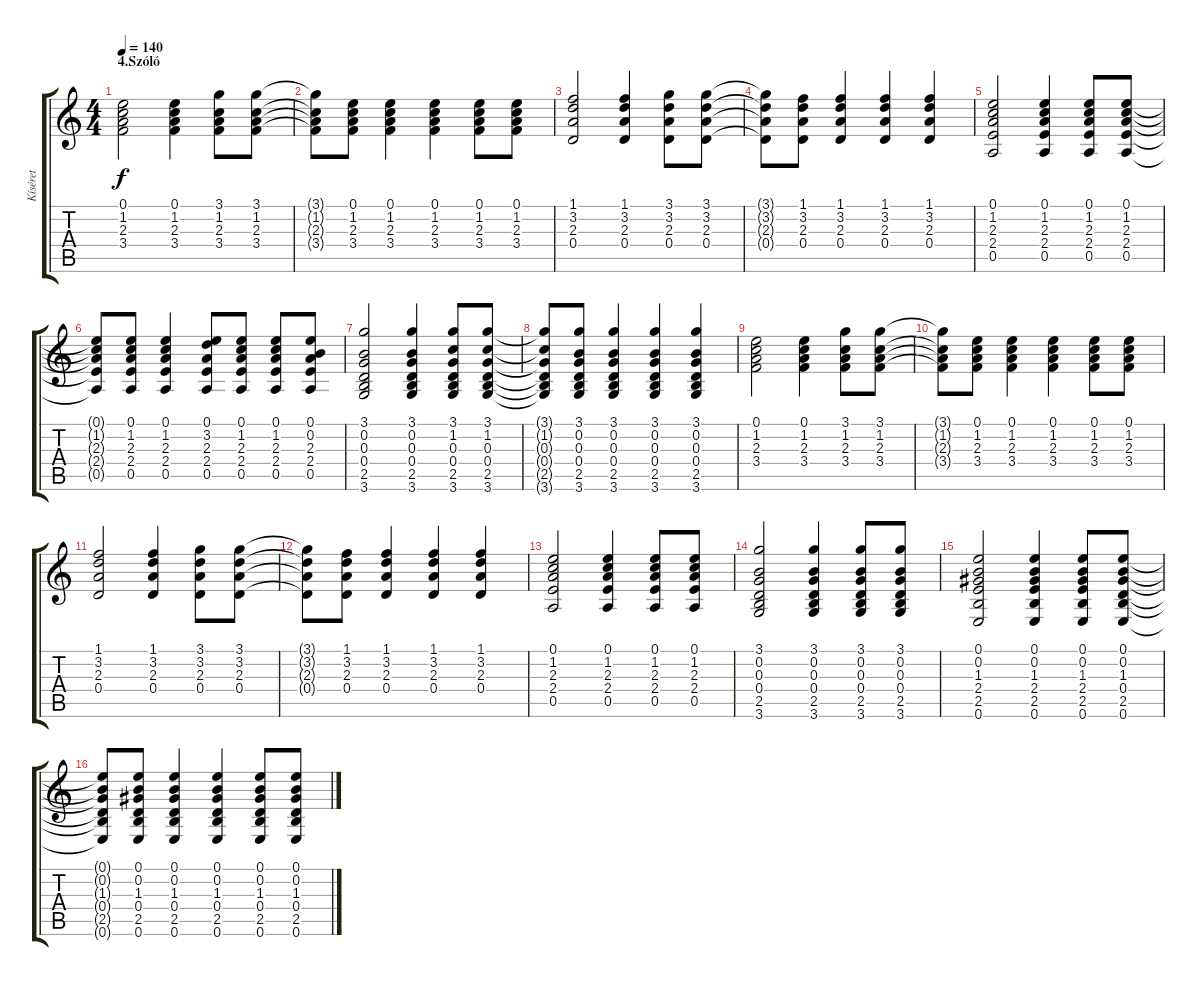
\track ("Kíséret" "Kíséret") {instrument acousticguitarsteel}
\staff {score tabs}
\tuning (E4 B3 G3 D3 A2 E2) {hide}
\ts (4 4)
\section ("" "4.Szóló")
\tempo 140
\clef g2
\ks c
(0.1 1.2 2.3 3.4).2{dy f} (0.1 1.2 2.3 3.4).4 (3.1 1.2 2.3 3.4).8 (3.1 1.2 2.3 3.4).8 |
(3.1{t} 1.2{t} 2.3{t} 3.4{t}).8 (0.1 1.2 2.3 3.4).8 (0.1 1.2 2.3 3.4).4 (0.1 1.2 2.3 3.4).4 (0.1 1.2 2.3 3.4).8 (0.1 1.2 2.3 3.4).8 |
(1.1 3.2 2.3 0.4).2 (1.1 3.2 2.3 0.4).4 (3.1 3.2 2.3 0.4).8 (3.1 3.2 2.3 0.4).8 |
(3.1{t} 3.2{t} 2.3{t} 0.4{t}).8 (1.1 3.2 2.3 0.4).8 (1.1 3.2 2.3 0.4).4 (1.1 3.2 2.3 0.4).4 (1.1 3.2 2.3 0.4).4 |
(0.1 1.2 2.3 2.4 0.5).2 (0.1 1.2 2.3 2.4 0.5).4 (0.1 1.2 2.3 2.4 0.5).8 (0.1 1.2 2.3 2.4 0.5).8 |
(0.1{t} 1.2{t} 2.3{t} 2.4{t} 0.5{t}).8 (0.1 1.2 2.3 2.4 0.5).8 (0.1 1.2 2.3 2.4 0.5).4 (0.1 3.2 2.3 2.4 0.5).8 (0.1 1.2 2.3 2.4 0.5).8 (0.1 1.2 2.3 2.4 0.5).8 (0.1 0.2 2.3 2.4 0.5).8 |
(3.1 0.2 0.3 0.4 2.5 3.6).2 (3.1 0.2 0.3 0.4 2.5 3.6).4 (3.1 1.2 0.3 0.4 2.5 3.6).8 (3.1 1.2 0.3 0.4 2.5 3.6).8 |
(3.1{t} 1.2{t} 0.3{t} 0.4{t} 2.5{t} 3.6{t}).8 (3.1 0.2 0.3 0.4 2.5 3.6).8 (3.1 0.2 0.3 0.4 2.5 3.6).4 (3.1 0.2 0.3 0.4 2.5 3.6).4 (3.1 0.2 0.3 0.4 2.5 3.6).4 |
(0.1 1.2 2.3 3.4).2 (0.1 1.2 2.3 3.4).4 (3.1 1.2 2.3 3.4).8 (3.1 1.2 2.3 3.4).8 |
(3.1{t} 1.2{t} 2.3{t} 3.4{t}).8 (0.1 1.2 2.3 3.4).8 (0.1 1.2 2.3 3.4).4 (0.1 1.2 2.3 3.4).4 (0.1 1.2 2.3 3.4).8 (0.1 1.2 2.3 3.4).8 |
(1.1 3.2 2.3 0.4).2 (1.1 3.2 2.3 0.4).4 (3.1 3.2 2.3 0.4).8 (3.1 3.2 2.3 0.4).8 |
(3.1{t} 3.2{t} 2.3{t} 0.4{t}).8 (1.1 3.2 2.3 0.4).8 (1.1 3.2 2.3 0.4).4 (1.1 3.2 2.3 0.4).4 (1.1 3.2 2.3 0.4).4 |
(0.1 1.2 2.3 2.4 0.5).2 (0.1 1.2 2.3 2.4 0.5).4 (0.1 1.2 2.3 2.4 0.5).8 (0.1 1.2 2.3 2.4 0.5).8 |
(3.1 0.2 0.3 0.4 2.5 3.6).2 (3.1 0.2 0.3 0.4 2.5 3.6).4 (3.1 0.2 0.3 0.4 2.5 3.6).8 (3.1 0.2 0.3 0.4 2.5 3.6).8 |
(0.1 0.2 1.3 2.4 2.5 0.6).2 (0.1 0.2 1.3 2.4 2.5 0.6).4 (0.1 0.2 1.3 2.4 2.5 0.6).8 (0.1 0.2 1.3 0.4 2.5 0.6).8 |
(0.1{t} 0.2{t} 1.3{t} 0.4{t} 2.5{t} 0.6{t}).8 (0.1 0.2 1.3 0.4 2.5 0.6).8 (0.1 0.2 1.3 0.4 2.5 0.6).4 (0.1 0.2 1.3 0.4 2.5 0.6).4 (0.1 0.2 1.3 0.4 2.5 0.6).8 (0.1 0.2 1.3 0.4 2.5 0.6).8
